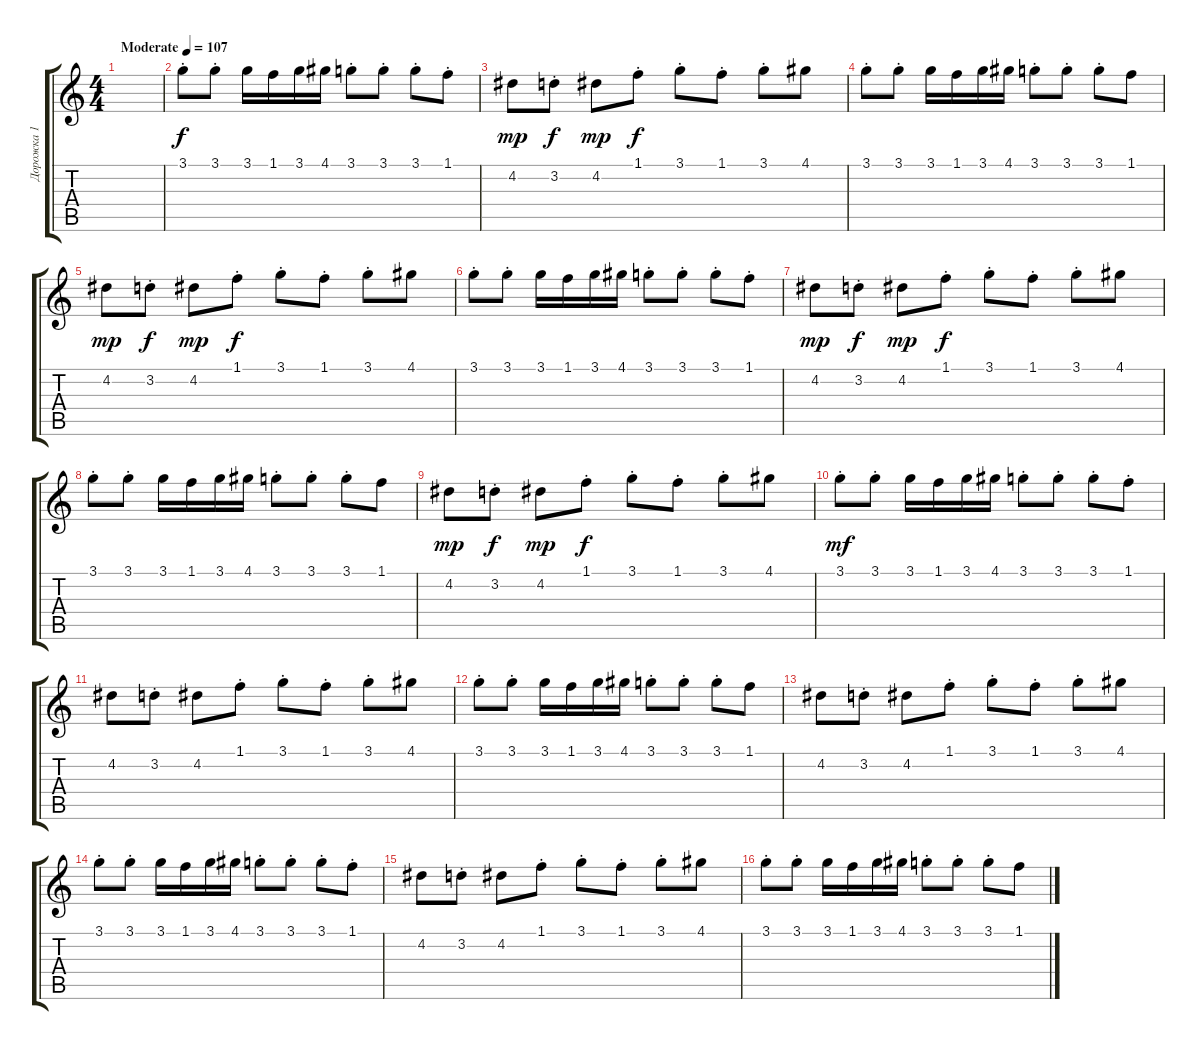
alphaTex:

\track ("Дорожка 1" "Дорожка 1") {instrument acousticguitarsteel}
\staff {score tabs}
\tuning (E4 B3 G3 D3 A2 E2) {hide}
\ts (4 4)
\tempo (107 "Moderate")
\clef g2
\ks c
|
3.1{st}.8 3.1{st}.8 3.1.16 1.1.16 3.1.16 4.1.16 3.1{st}.8 3.1{st}.8 3.1{st}.8 1.1{st}.8 |
4.2.8{dy mp} 3.2{st}.8{dy f} 4.2.8{dy mp} 1.1{st}.8{dy f} 3.1{st}.8 1.1{st}.8 3.1{st}.8 4.1.8 |
3.1{st}.8 3.1{st}.8 3.1.16 1.1.16 3.1.16 4.1.16 3.1{st}.8 3.1{st}.8 3.1{st}.8 1.1.8 |
4.2.8{dy mp} 3.2{st}.8{dy f} 4.2.8{dy mp} 1.1{st}.8{dy f} 3.1{st}.8 1.1{st}.8 3.1{st}.8 4.1.8 |
3.1{st}.8 3.1{st}.8 3.1.16 1.1.16 3.1.16 4.1.16 3.1{st}.8 3.1{st}.8 3.1{st}.8 1.1{st}.8 |
4.2.8{dy mp} 3.2{st}.8{dy f} 4.2.8{dy mp} 1.1{st}.8{dy f} 3.1{st}.8 1.1{st}.8 3.1{st}.8 4.1.8 |
3.1{st}.8 3.1{st}.8 3.1.16 1.1.16 3.1.16 4.1.16 3.1{st}.8 3.1{st}.8 3.1{st}.8 1.1.8 |
4.2.8{dy mp} 3.2{st}.8{dy f} 4.2.8{dy mp} 1.1{st}.8{dy f} 3.1{st}.8 1.1{st}.8 3.1{st}.8 4.1.8 |
3.1{st}.8{dy mf} 3.1{st}.8 3.1.16 1.1.16 3.1.16 4.1.16 3.1{st}.8 3.1{st}.8 3.1{st}.8 1.1{st}.8 |
4.2.8 3.2{st}.8 4.2.8 1.1{st}.8 3.1{st}.8 1.1{st}.8 3.1{st}.8 4.1.8 |
3.1{st}.8 3.1{st}.8 3.1.16 1.1.16 3.1.16 4.1.16 3.1{st}.8 3.1{st}.8 3.1{st}.8 1.1.8 |
4.2.8 3.2{st}.8 4.2.8 1.1{st}.8 3.1{st}.8 1.1{st}.8 3.1{st}.8 4.1.8 |
3.1{st}.8 3.1{st}.8 3.1.16 1.1.16 3.1.16 4.1.16 3.1{st}.8 3.1{st}.8 3.1{st}.8 1.1{st}.8 |
4.2.8 3.2{st}.8 4.2.8 1.1{st}.8 3.1{st}.8 1.1{st}.8 3.1{st}.8 4.1.8 |
3.1{st}.8 3.1{st}.8 3.1.16 1.1.16 3.1.16 4.1.16 3.1{st}.8 3.1{st}.8 3.1{st}.8 1.1.8
